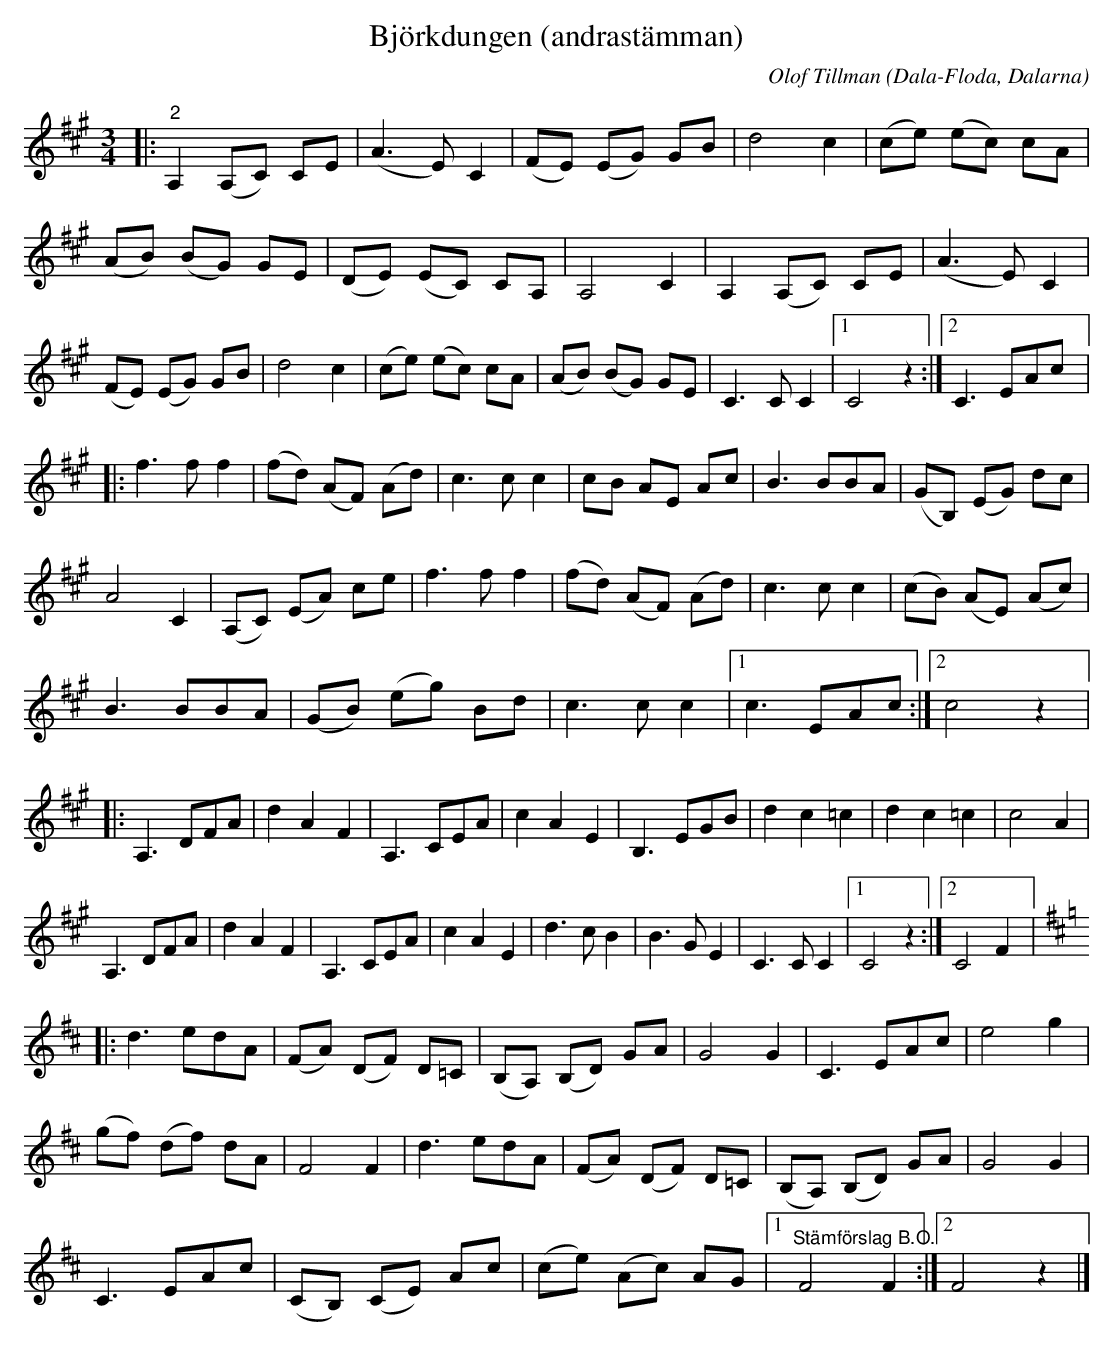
X:1
T:Björkdungen (andrastämman)
C:Olof Tillman
O:Dala-Floda, Dalarna
L:1/8
M:3/4
K:A
V:2
|:"^2" A,2 (A,C) CE | (A3 E) C2 | (FE) (EG) GB | d4 c2 | (ce) (ec) cA |
(AB) (BG) GE | (DE) (EC) CA, | A,4 C2 | A,2 (A,C) CE | (A3 E) C2 |
(FE) (EG) GB | d4 c2 | (ce) (ec) cA | (AB) (BG) GE | C3 C C2 |1 C4 z2 :|2 C3 EAc |:
f3 f f2 | (fd) (AF) (Ad) | c3 c c2 | cB AE Ac | B3 BBA | (GB,) (EG) dc |
A4 C2 | (A,C) (EA) ce | f3 f f2 | (fd) (AF) (Ad) | c3 c c2 | (cB) (AE) (Ac) |
 B3 BBA | (GB) (eg) Bd | c3 c c2 |1 c3 EAc :|2 c4 z2 |:
A,3 DFA | d2 A2 F2 | A,3 CEA | c2 A2 E2 | B,3 EGB | d2 c2 =c2 | d2 c2 =c2 | c4 A2 |
A,3 DFA | d2 A2 F2 | A,3 CEA | c2 A2 E2 | d3 c B2 | B3 G E2 | C3 C C2 |1 C4 z2 :|2 C4 F2 |:
[K:D] d3 edA | (FA) (DF) D=C | (B,A,) (B,D) GA | G4 G2 | C3 EAc | e4 g2 |
(gf) (df) dA | F4 F2 | d3 edA | (FA) (DF) D=C | (B,A,) (B,D) GA | G4 G2 |
C3 EAc | (CB,) (CE) Ac | (ce) (Ac) AG |1"^Stämförslag B.O." F4 F2 :|2 F4 z2 |]
